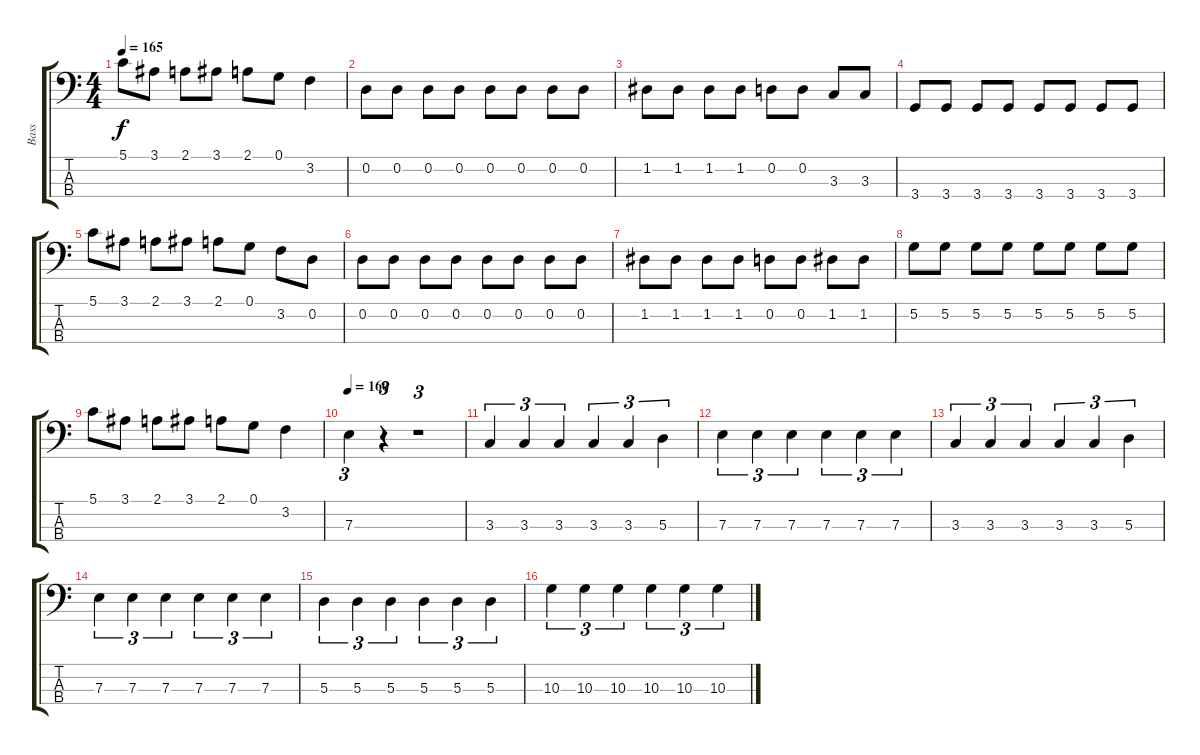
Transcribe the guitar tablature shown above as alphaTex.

\track ("Bass" "Bass") {instrument electricbassfinger}
\staff {score tabs}
\tuning (G2 D2 A1 E1) {hide}
\ts (4 4)
\tempo 165
\clef f4
\ks c
5.1.8{dy f} 3.1.8 2.1.8 3.1.8 2.1.8 0.1.8 3.2.4 |
0.2.8 0.2.8 0.2.8 0.2.8 0.2.8 0.2.8 0.2.8 0.2.8 |
1.2.8 1.2.8 1.2.8 1.2.8 0.2.8 0.2.8 3.3.8 3.3.8 |
3.4.8 3.4.8 3.4.8 3.4.8 3.4.8 3.4.8 3.4.8 3.4.8 |
5.1.8 3.1.8 2.1.8 3.1.8 2.1.8 0.1.8 3.2.8 0.2.8 |
0.2.8 0.2.8 0.2.8 0.2.8 0.2.8 0.2.8 0.2.8 0.2.8 |
1.2.8 1.2.8 1.2.8 1.2.8 0.2.8 0.2.8 1.2.8 1.2.8 |
5.2.8 5.2.8 5.2.8 5.2.8 5.2.8 5.2.8 5.2.8 5.2.8 |
5.1.8 3.1.8 2.1.8 3.1.8 2.1.8 0.1.8 3.2.4 |
\tempo 160
7.3.4{tu (3 2)} r.4{tu (3 2)} r.1{tu (3 2)} |
3.3.4{tu (3 2)} 3.3.4{tu (3 2)} 3.3.4{tu (3 2)} 3.3.4{tu (3 2)} 3.3.4{tu (3 2)} 5.3.4{tu (3 2)} |
7.3.4{tu (3 2)} 7.3.4{tu (3 2)} 7.3.4{tu (3 2)} 7.3.4{tu (3 2)} 7.3.4{tu (3 2)} 7.3.4{tu (3 2)} |
3.3.4{tu (3 2)} 3.3.4{tu (3 2)} 3.3.4{tu (3 2)} 3.3.4{tu (3 2)} 3.3.4{tu (3 2)} 5.3.4{tu (3 2)} |
7.3.4{tu (3 2)} 7.3.4{tu (3 2)} 7.3.4{tu (3 2)} 7.3.4{tu (3 2)} 7.3.4{tu (3 2)} 7.3.4{tu (3 2)} |
5.3.4{tu (3 2)} 5.3.4{tu (3 2)} 5.3.4{tu (3 2)} 5.3.4{tu (3 2)} 5.3.4{tu (3 2)} 5.3.4{tu (3 2)} |
10.3.4{tu (3 2)} 10.3.4{tu (3 2)} 10.3.4{tu (3 2)} 10.3.4{tu (3 2)} 10.3.4{tu (3 2)} 10.3.4{tu (3 2)}
